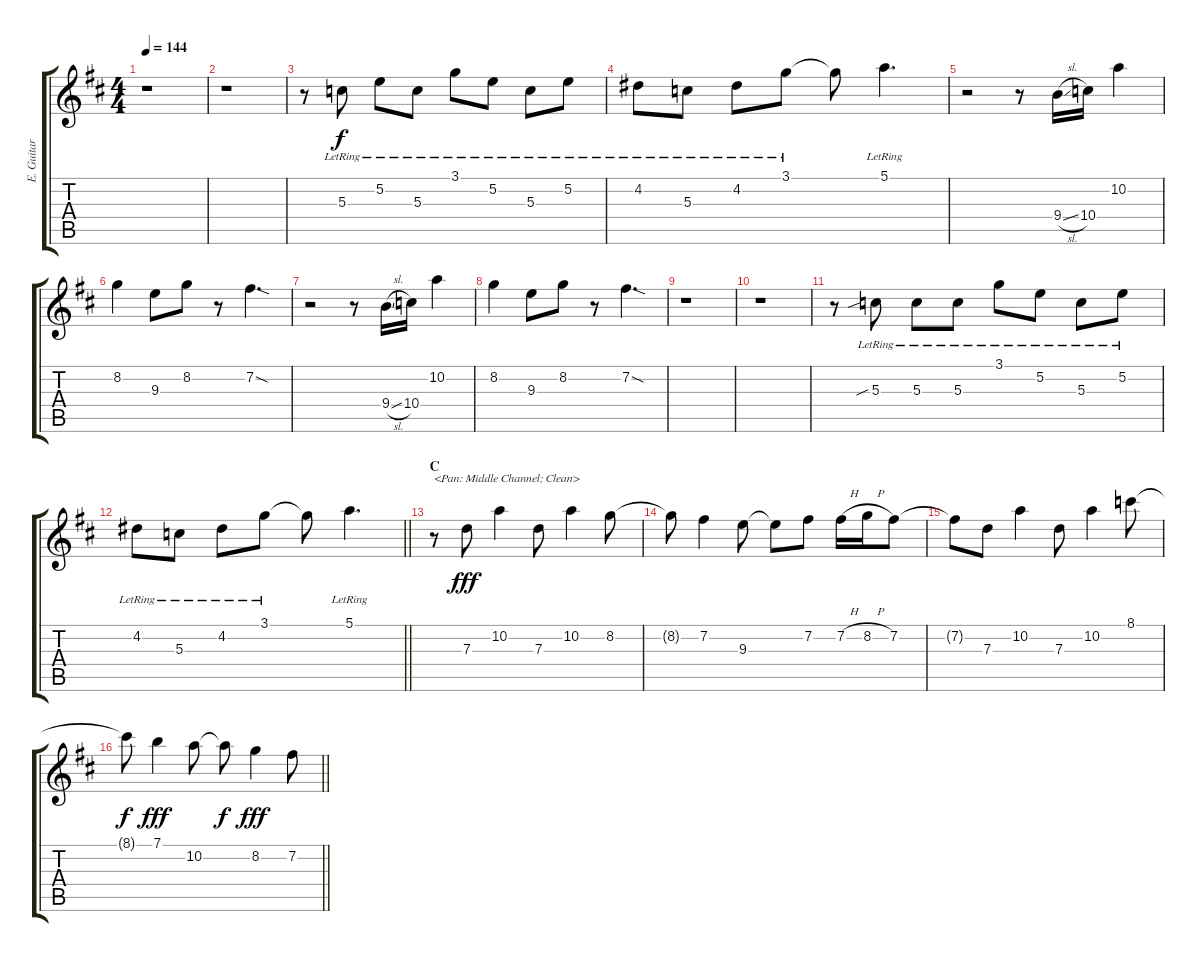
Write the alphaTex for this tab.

\track ("E. Guitar II" "E. Guitar ") {instrument electricguitarclean}
\staff {score tabs}
\tuning (E4 B3 G3 D3 A2 E2) {hide}
\ts (4 4)
\tempo 144
\clef g2
\ks d
r.1{dy f} |
r.1 |
r.8 5.3{lr}.8 5.2{lr}.8 5.3{lr}.8 3.1{lr}.8 5.2{lr}.8 5.3{lr}.8 5.2{lr}.8 |
4.2{lr}.8 5.3{lr}.8 4.2{lr}.8 3.1{lr}.8 3.1{t}.8 5.1{lr}.4{d} |
r.2 r.8 9.4{sl}.16 10.4.16 10.2.4 |
8.2.4 9.3.8 8.2.8 r.8 7.2{sod}.4{d} |
r.2 r.8 9.4{sl}.16 10.4.16 10.2.4 |
8.2.4 9.3.8 8.2.8 r.8 7.2{sod}.4{d} |
r.1 |
r.1 |
r.8 5.3{sib lr}.8 5.3{lr}.8 5.3{lr}.8 3.1{lr}.8 5.2{lr}.8 5.3{lr}.8 5.2{lr}.8 |
\barLineRight lightlight
4.2{lr}.8 5.3{lr}.8 4.2{lr}.8 3.1{lr}.8 3.1{t}.8 5.1{lr}.4{d} |
\section ("" "C")
r.8{txt "<Pan: Middle Channel; Clean>" balance 8 instrument electricguitarclean} 7.3.8{dy fff} 10.2.4 7.3.8 10.2.4 8.2.8 |
8.2{t}.8 7.2.4 9.3.8 9.3{t}.8 7.2.8 7.2{h}.16 8.2{h}.16 7.2.8 |
7.2{t}.8 7.3.8 10.2.4 7.3.8 10.2.4 8.1.8 |
\barLineRight lightlight
8.1{t}.8{dy f} 7.1.4{dy fff} 10.2.8 10.2{t}.8{dy f} 8.2.4{dy fff} 7.2.8
